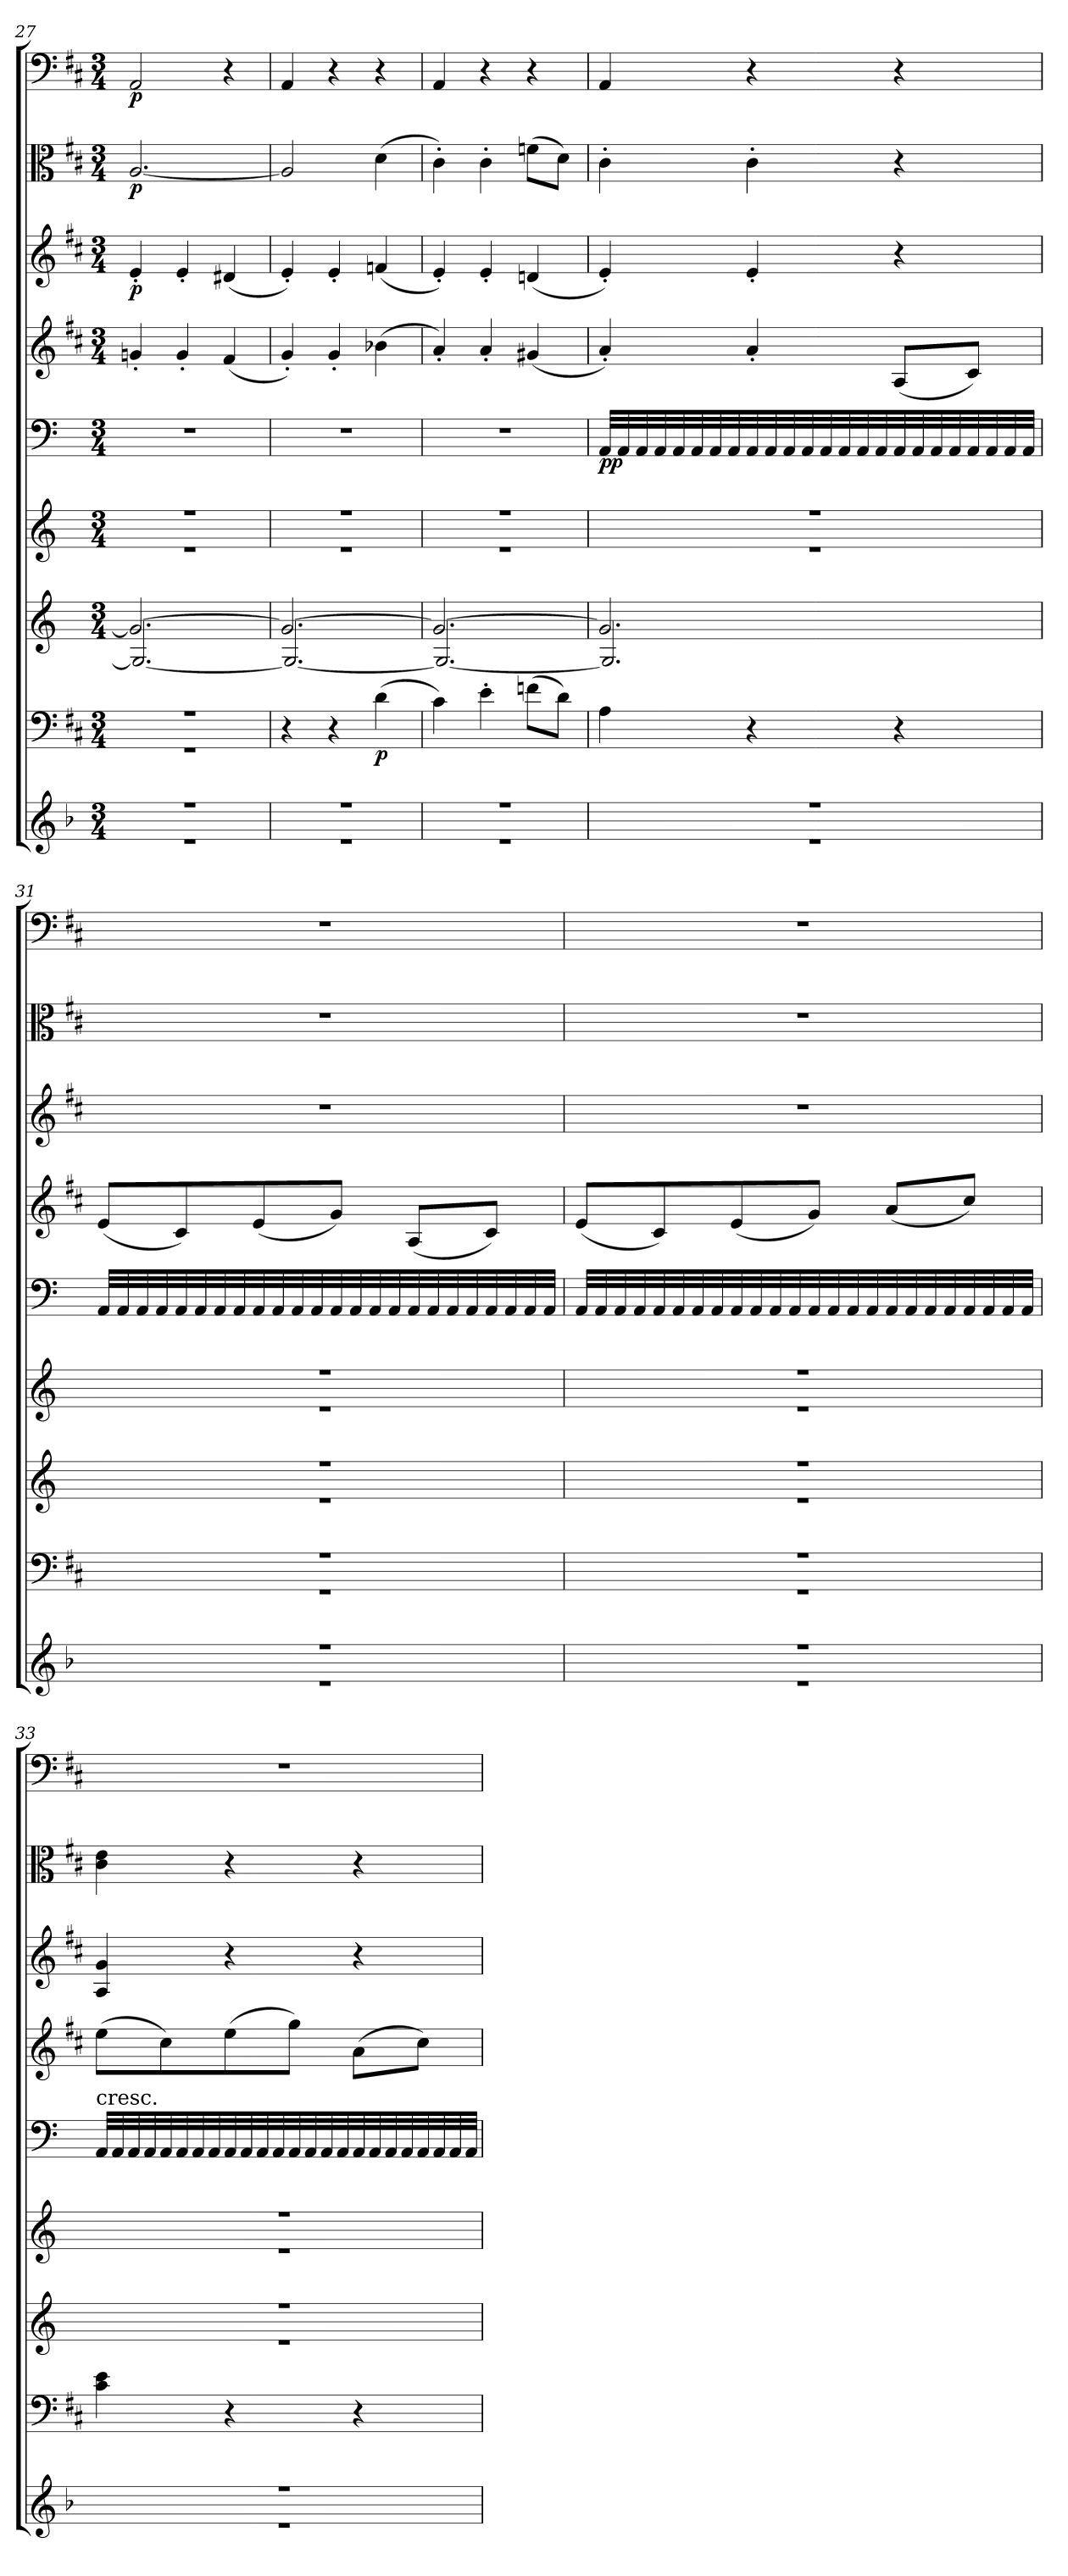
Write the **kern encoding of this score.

**kern	**kern	**dynam	**kern	**kern	**kern	**dynam	**kern	**kern	**dynam	**kern	**dynam	**kern	**dynam
*part9	*part8	*part8	*part7	*part6	*part5	*part5	*part4	*part3	*part3	*part2	*part2	*part1	*part1
*staff9	*staff8	*staff8	*staff7	*staff6	*staff5	*staff5	*staff4	*staff3	*staff3	*staff2	*staff2	*staff1	*staff1
*clefG2	*clefF4	*	*clefG2	*clefG2	*clefF4	*	*clefG2	*clefG2	*	*clefC3	*	*clefF4	*
*k[b-]	*k[f#c#]	*	*k[]	*k[]	*k[]	*	*k[f#c#]	*k[f#c#]	*	*k[f#c#]	*	*k[f#c#]	*
*M3/4	*M3/4	*	*M3/4	*M3/4	*M3/4	*	*M3/4	*M3/4	*	*M3/4	*	*M3/4	*
=27	=27	=27	=27	=27	=27	=27	=27	=27	=27	=27	=27	=27	=27
*^	*^	*	*^	*^	*	*	*	*	*	*	*	*	*
2.r	2.r	2.r	2.r	.	2.g/_	2.G/_	2.r	2.r	2.r	.	4gn'/	4e'/	p	[2.A/	p	2AA/	p
.	.	.	.	.	.	.	.	.	.	.	4g'/	4e'/	.	.	.	.	.
.	.	.	.	.	.	.	.	.	.	.	(4f#/	(4d#X/	.	.	.	4r	.
*	*	*v	*v	*	*	*	*	*	*	*	*	*	*	*	*	*	*
=28	=28	=28	=28	=28	=28	=28	=28	=28	=28	=28	=28	=28	=28	=28	=28	=28
2.r	2.r	4r	.	2.g/_	2.G/_	2.r	2.r	2.r	.	4g'/)	4e'/)	.	2A/]	.	4AA/	.
.	.	4r	.	.	.	.	.	.	.	4g'/	4e'/	.	.	.	4r	.
.	.	(4d\	p	.	.	.	.	.	.	(4b-X\	(4fn/	.	(4d\	.	4r	.
=29	=29	=29	=29	=29	=29	=29	=29	=29	=29	=29	=29	=29	=29	=29	=29	=29
2.r	2.r	4c#\)	.	2.g/_	2.G/_	2.r	2.r	2.r	.	4a'/)	4e'/)	.	4c#'\)	.	4AA/	.
.	.	4e'\	.	.	.	.	.	.	.	4a'/	4e'/	.	4c#'\	.	4r	.
.	.	(8fn\L	.	.	.	.	.	.	.	(4g#X/	(4dn/	.	(8fn\L	.	4r	.
.	.	8d\J)	.	.	.	.	.	.	.	.	.	.	8d\J)	.	.	.
=30	=30	=30	=30	=30	=30	=30	=30	=30	=30	=30	=30	=30	=30	=30	=30	=30
2.r	2.r	4A\	.	2.g/]	2.G/]	2.r	2.r	32AA/LLL	pp	4a'/)	4e'/)	.	4c#'\	.	4AA/	.
.	.	.	.	.	.	.	.	32AA/	.	.	.	.	.	.	.	.
.	.	.	.	.	.	.	.	32AA/	.	.	.	.	.	.	.	.
.	.	.	.	.	.	.	.	32AA/	.	.	.	.	.	.	.	.
.	.	.	.	.	.	.	.	32AA/	.	.	.	.	.	.	.	.
.	.	.	.	.	.	.	.	32AA/	.	.	.	.	.	.	.	.
.	.	.	.	.	.	.	.	32AA/	.	.	.	.	.	.	.	.
.	.	.	.	.	.	.	.	32AA/	.	.	.	.	.	.	.	.
.	.	4r	.	.	.	.	.	32AA/	.	4a'/	4e'/	.	4c#'\	.	4r	.
.	.	.	.	.	.	.	.	32AA/	.	.	.	.	.	.	.	.
.	.	.	.	.	.	.	.	32AA/	.	.	.	.	.	.	.	.
.	.	.	.	.	.	.	.	32AA/	.	.	.	.	.	.	.	.
.	.	.	.	.	.	.	.	32AA/	.	.	.	.	.	.	.	.
.	.	.	.	.	.	.	.	32AA/	.	.	.	.	.	.	.	.
.	.	.	.	.	.	.	.	32AA/	.	.	.	.	.	.	.	.
.	.	.	.	.	.	.	.	32AA/	.	.	.	.	.	.	.	.
.	.	4r	.	.	.	.	.	32AA/	.	(8A/L	4r	.	4r	.	4r	.
.	.	.	.	.	.	.	.	32AA/	.	.	.	.	.	.	.	.
.	.	.	.	.	.	.	.	32AA/	.	.	.	.	.	.	.	.
.	.	.	.	.	.	.	.	32AA/	.	.	.	.	.	.	.	.
.	.	.	.	.	.	.	.	32AA/	.	8c#/J)	.	.	.	.	.	.
.	.	.	.	.	.	.	.	32AA/	.	.	.	.	.	.	.	.
.	.	.	.	.	.	.	.	32AA/	.	.	.	.	.	.	.	.
.	.	.	.	.	.	.	.	32AA/JJJ	.	.	.	.	.	.	.	.
=31	=31	=31	=31	=31	=31	=31	=31	=31	=31	=31	=31	=31	=31	=31	=31	=31
*	*	*^	*	*	*	*	*	*	*	*	*	*	*	*	*	*
2.r	2.r	2.r	2.r	.	2.r	2.r	2.r	2.r	32AA/LLL	.	(8e/L	2.r	.	2.r	.	2.r	.
.	.	.	.	.	.	.	.	.	32AA/	.	.	.	.	.	.	.	.
.	.	.	.	.	.	.	.	.	32AA/	.	.	.	.	.	.	.	.
.	.	.	.	.	.	.	.	.	32AA/	.	.	.	.	.	.	.	.
.	.	.	.	.	.	.	.	.	32AA/	.	8c#/)	.	.	.	.	.	.
.	.	.	.	.	.	.	.	.	32AA/	.	.	.	.	.	.	.	.
.	.	.	.	.	.	.	.	.	32AA/	.	.	.	.	.	.	.	.
.	.	.	.	.	.	.	.	.	32AA/	.	.	.	.	.	.	.	.
.	.	.	.	.	.	.	.	.	32AA/	.	(8e/	.	.	.	.	.	.
.	.	.	.	.	.	.	.	.	32AA/	.	.	.	.	.	.	.	.
.	.	.	.	.	.	.	.	.	32AA/	.	.	.	.	.	.	.	.
.	.	.	.	.	.	.	.	.	32AA/	.	.	.	.	.	.	.	.
.	.	.	.	.	.	.	.	.	32AA/	.	8g/J)	.	.	.	.	.	.
.	.	.	.	.	.	.	.	.	32AA/	.	.	.	.	.	.	.	.
.	.	.	.	.	.	.	.	.	32AA/	.	.	.	.	.	.	.	.
.	.	.	.	.	.	.	.	.	32AA/	.	.	.	.	.	.	.	.
.	.	.	.	.	.	.	.	.	32AA/	.	(8A/L	.	.	.	.	.	.
.	.	.	.	.	.	.	.	.	32AA/	.	.	.	.	.	.	.	.
.	.	.	.	.	.	.	.	.	32AA/	.	.	.	.	.	.	.	.
.	.	.	.	.	.	.	.	.	32AA/	.	.	.	.	.	.	.	.
.	.	.	.	.	.	.	.	.	32AA/	.	8c#/J)	.	.	.	.	.	.
.	.	.	.	.	.	.	.	.	32AA/	.	.	.	.	.	.	.	.
.	.	.	.	.	.	.	.	.	32AA/	.	.	.	.	.	.	.	.
.	.	.	.	.	.	.	.	.	32AA/JJJ	.	.	.	.	.	.	.	.
=32	=32	=32	=32	=32	=32	=32	=32	=32	=32	=32	=32	=32	=32	=32	=32	=32	=32
2.r	2.r	2.r	2.r	.	2.r	2.r	2.r	2.r	32AA/LLL	.	(8e/L	2.r	.	2.r	.	2.r	.
.	.	.	.	.	.	.	.	.	32AA/	.	.	.	.	.	.	.	.
.	.	.	.	.	.	.	.	.	32AA/	.	.	.	.	.	.	.	.
.	.	.	.	.	.	.	.	.	32AA/	.	.	.	.	.	.	.	.
.	.	.	.	.	.	.	.	.	32AA/	.	8c#/)	.	.	.	.	.	.
.	.	.	.	.	.	.	.	.	32AA/	.	.	.	.	.	.	.	.
.	.	.	.	.	.	.	.	.	32AA/	.	.	.	.	.	.	.	.
.	.	.	.	.	.	.	.	.	32AA/	.	.	.	.	.	.	.	.
.	.	.	.	.	.	.	.	.	32AA/	.	(8e/	.	.	.	.	.	.
.	.	.	.	.	.	.	.	.	32AA/	.	.	.	.	.	.	.	.
.	.	.	.	.	.	.	.	.	32AA/	.	.	.	.	.	.	.	.
.	.	.	.	.	.	.	.	.	32AA/	.	.	.	.	.	.	.	.
.	.	.	.	.	.	.	.	.	32AA/	.	8g/J)	.	.	.	.	.	.
.	.	.	.	.	.	.	.	.	32AA/	.	.	.	.	.	.	.	.
.	.	.	.	.	.	.	.	.	32AA/	.	.	.	.	.	.	.	.
.	.	.	.	.	.	.	.	.	32AA/	.	.	.	.	.	.	.	.
.	.	.	.	.	.	.	.	.	32AA/	.	(8a/L	.	.	.	.	.	.
.	.	.	.	.	.	.	.	.	32AA/	.	.	.	.	.	.	.	.
.	.	.	.	.	.	.	.	.	32AA/	.	.	.	.	.	.	.	.
.	.	.	.	.	.	.	.	.	32AA/	.	.	.	.	.	.	.	.
.	.	.	.	.	.	.	.	.	32AA/	.	8cc#/J)	.	.	.	.	.	.
.	.	.	.	.	.	.	.	.	32AA/	.	.	.	.	.	.	.	.
.	.	.	.	.	.	.	.	.	32AA/	.	.	.	.	.	.	.	.
.	.	.	.	.	.	.	.	.	32AA/JJJ	.	.	.	.	.	.	.	.
*	*	*v	*v	*	*	*	*	*	*	*	*	*	*	*	*	*	*
=33	=33	=33	=33	=33	=33	=33	=33	=33	=33	=33	=33	=33	=33	=33	=33	=33
!	!	!	!	!	!	!	!	!LO:TX:t=cresc.	!	!	!	!	!	!	!	!
2.r	2.r	4c#\ 4e\	.	2.r	2.r	2.r	2.r	32AA/LLL	.	(8ee\L	4A/ 4g/	.	4c#\ 4e\	.	2.r	.
.	.	.	.	.	.	.	.	32AA/	.	.	.	.	.	.	.	.
.	.	.	.	.	.	.	.	32AA/	.	.	.	.	.	.	.	.
.	.	.	.	.	.	.	.	32AA/	.	.	.	.	.	.	.	.
.	.	.	.	.	.	.	.	32AA/	.	8cc#\)	.	.	.	.	.	.
.	.	.	.	.	.	.	.	32AA/	.	.	.	.	.	.	.	.
.	.	.	.	.	.	.	.	32AA/	.	.	.	.	.	.	.	.
.	.	.	.	.	.	.	.	32AA/	.	.	.	.	.	.	.	.
.	.	4r	.	.	.	.	.	32AA/	.	(8ee\	4r	.	4r	.	.	.
.	.	.	.	.	.	.	.	32AA/	.	.	.	.	.	.	.	.
.	.	.	.	.	.	.	.	32AA/	.	.	.	.	.	.	.	.
.	.	.	.	.	.	.	.	32AA/	.	.	.	.	.	.	.	.
.	.	.	.	.	.	.	.	32AA/	.	8gg\J)	.	.	.	.	.	.
.	.	.	.	.	.	.	.	32AA/	.	.	.	.	.	.	.	.
.	.	.	.	.	.	.	.	32AA/	.	.	.	.	.	.	.	.
.	.	.	.	.	.	.	.	32AA/	.	.	.	.	.	.	.	.
.	.	4r	.	.	.	.	.	32AA/	.	(8a\L	4r	.	4r	.	.	.
.	.	.	.	.	.	.	.	32AA/	.	.	.	.	.	.	.	.
.	.	.	.	.	.	.	.	32AA/	.	.	.	.	.	.	.	.
.	.	.	.	.	.	.	.	32AA/	.	.	.	.	.	.	.	.
.	.	.	.	.	.	.	.	32AA/	.	8cc#\J)	.	.	.	.	.	.
.	.	.	.	.	.	.	.	32AA/	.	.	.	.	.	.	.	.
.	.	.	.	.	.	.	.	32AA/	.	.	.	.	.	.	.	.
.	.	.	.	.	.	.	.	32AA/JJJ	.	.	.	.	.	.	.	.
*	*	*	*	*v	*v	*	*	*	*	*	*	*	*	*	*	*
*v	*v	*	*	*	*v	*v	*	*	*	*	*	*	*	*	*
=	=	=	=	=	=	=	=	=	=	=	=	=	=
*-	*-	*-	*-	*-	*-	*-	*-	*-	*-	*-	*-	*-	*-
